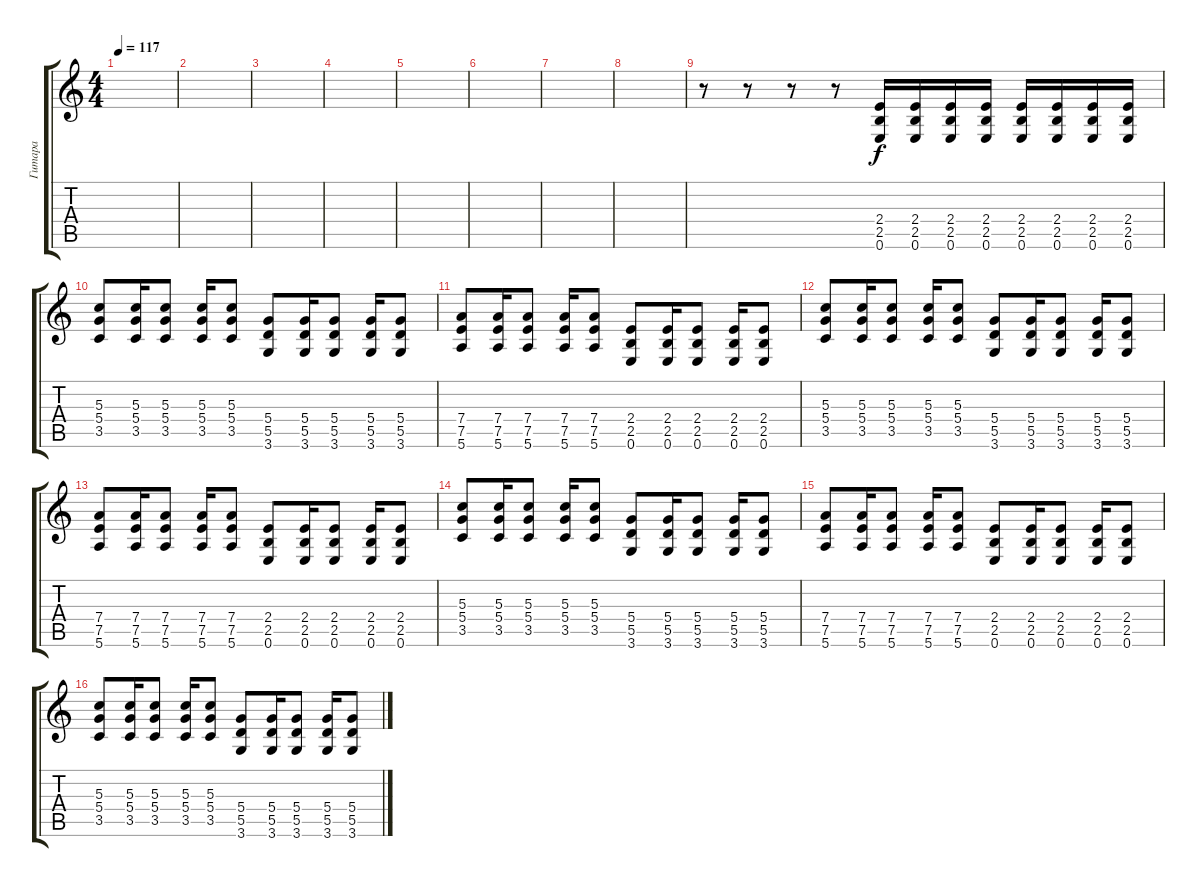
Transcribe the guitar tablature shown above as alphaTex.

\track ("Гитара" "Гитара") {instrument distortionguitar}
\staff {score tabs}
\tuning (E4 B3 G3 D3 A2 E2) {hide}
\ts (4 4)
\tempo 117
\clef g2
\ks c
|
|
|
|
|
|
|
|
r.8 r.8 r.8 r.8 (2.4 2.5 0.6).16 (2.4 2.5 0.6).16 (2.4 2.5 0.6).16 (2.4 2.5 0.6).16 (2.4 2.5 0.6).16 (2.4 2.5 0.6).16 (2.4 2.5 0.6).16 (2.4 2.5 0.6).16 |
(5.3 5.4 3.5).8 (5.3 5.4 3.5).16 (5.3 5.4 3.5).8 (5.3 5.4 3.5).16 (5.3 5.4 3.5).8 (5.4 5.5 3.6).8 (5.4 5.5 3.6).16 (5.4 5.5 3.6).8 (5.4 5.5 3.6).16 (5.4 5.5 3.6).8 |
(7.4 7.5 5.6).8 (7.4 7.5 5.6).16 (7.4 7.5 5.6).8 (7.4 7.5 5.6).16 (7.4 7.5 5.6).8 (2.4 2.5 0.6).8 (2.4 2.5 0.6).16 (2.4 2.5 0.6).8 (2.4 2.5 0.6).16 (2.4 2.5 0.6).8 |
(5.3 5.4 3.5).8 (5.3 5.4 3.5).16 (5.3 5.4 3.5).8 (5.3 5.4 3.5).16 (5.3 5.4 3.5).8 (5.4 5.5 3.6).8 (5.4 5.5 3.6).16 (5.4 5.5 3.6).8 (5.4 5.5 3.6).16 (5.4 5.5 3.6).8 |
(7.4 7.5 5.6).8 (7.4 7.5 5.6).16 (7.4 7.5 5.6).8 (7.4 7.5 5.6).16 (7.4 7.5 5.6).8 (2.4 2.5 0.6).8 (2.4 2.5 0.6).16 (2.4 2.5 0.6).8 (2.4 2.5 0.6).16 (2.4 2.5 0.6).8 |
(5.3 5.4 3.5).8 (5.3 5.4 3.5).16 (5.3 5.4 3.5).8 (5.3 5.4 3.5).16 (5.3 5.4 3.5).8 (5.4 5.5 3.6).8 (5.4 5.5 3.6).16 (5.4 5.5 3.6).8 (5.4 5.5 3.6).16 (5.4 5.5 3.6).8 |
(7.4 7.5 5.6).8 (7.4 7.5 5.6).16 (7.4 7.5 5.6).8 (7.4 7.5 5.6).16 (7.4 7.5 5.6).8 (2.4 2.5 0.6).8 (2.4 2.5 0.6).16 (2.4 2.5 0.6).8 (2.4 2.5 0.6).16 (2.4 2.5 0.6).8 |
(5.3 5.4 3.5).8 (5.3 5.4 3.5).16 (5.3 5.4 3.5).8 (5.3 5.4 3.5).16 (5.3 5.4 3.5).8 (5.4 5.5 3.6).8 (5.4 5.5 3.6).16 (5.4 5.5 3.6).8 (5.4 5.5 3.6).16 (5.4 5.5 3.6).8
